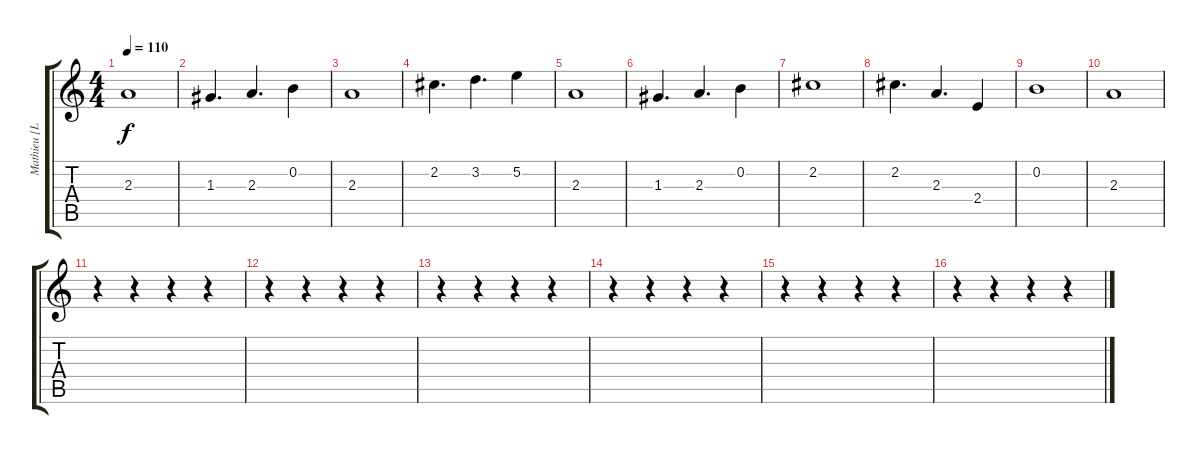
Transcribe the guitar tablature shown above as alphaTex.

\track ("Mathieu [Lead Guitar]" "Mathieu [L") {instrument distortionguitar}
\staff {score tabs}
\tuning (E4 B3 G3 D3 A2 E2) {hide}
\ts (4 4)
\tempo 110
\clef g2
\ks c
2.3.1{dy f} |
1.3.4{d} 2.3.4{d} 0.2.4 |
2.3.1 |
2.2.4{d} 3.2.4{d} 5.2.4 |
2.3.1 |
1.3.4{d} 2.3.4{d} 0.2.4 |
2.2.1 |
2.2.4{d} 2.3.4{d} 2.4.4 |
0.2.1 |
2.3.1 |
r.4 r.4 r.4 r.4 |
r.4 r.4 r.4 r.4 |
r.4 r.4 r.4 r.4 |
r.4 r.4 r.4 r.4 |
r.4 r.4 r.4 r.4 |
r.4 r.4 r.4 r.4
